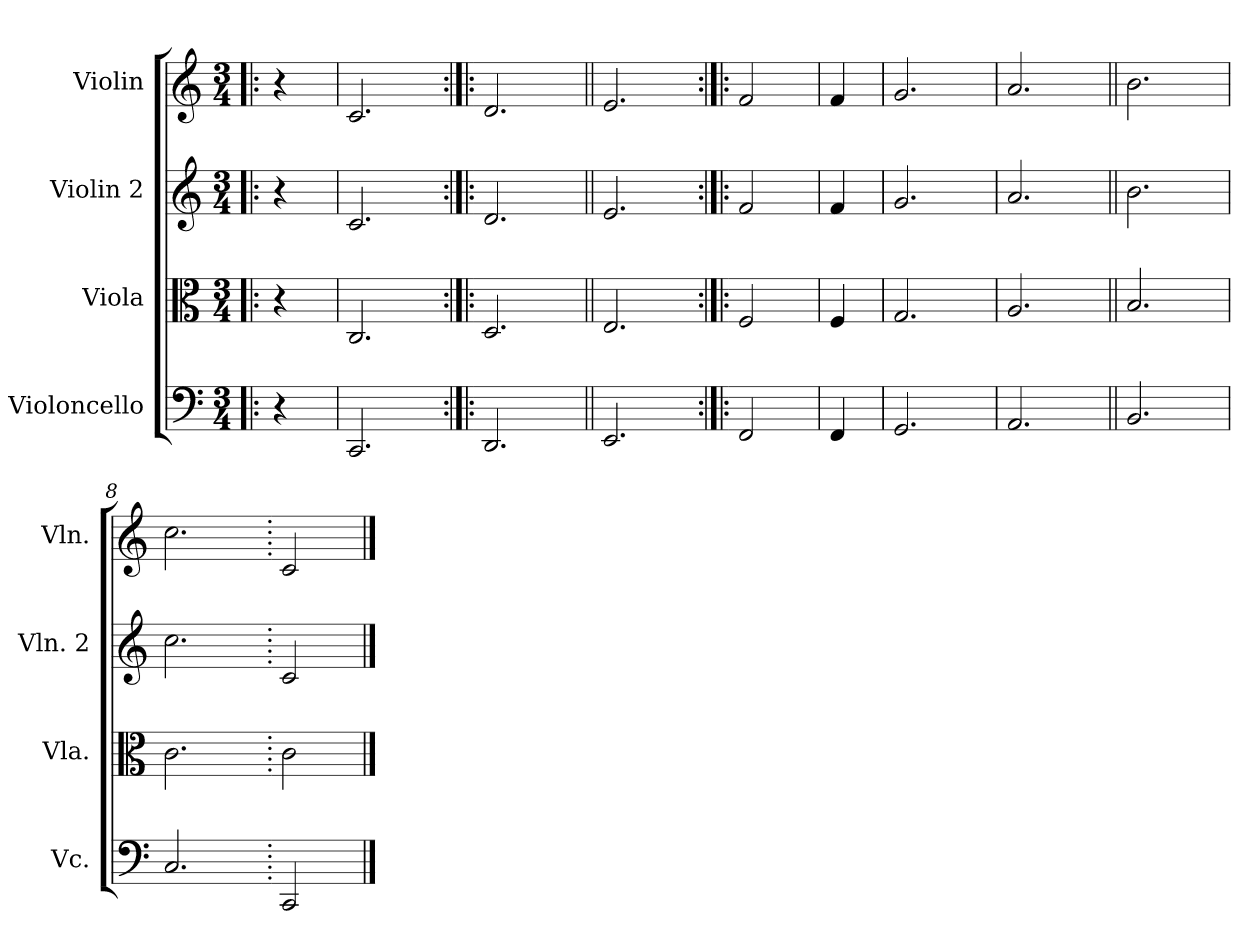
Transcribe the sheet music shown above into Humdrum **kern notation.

**kern	**kern	**kern	**kern
*part4	*part3	*part2	*part1
*staff4	*staff3	*staff2	*staff1
*I"Violoncello	*I"Viola	*I"Violin 2	*I"Violin
*I'Vc.	*I'Vla.	*I'Vln. 2	*I'Vln.
*clefF4	*clefC3	*clefG2	*clefG2
*M3/4	*M3/4	*M3/4	*M3/4
=!|:	=!|:	=!|:	=!|:
4r	4r	4r	4r
=1	=1	=1	=1
2.CC	2.C	2.c	2.c
=2:|!|:	=2:|!|:	=2:|!|:	=2:|!|:
2.DD	2.D	2.d	2.d
=3||	=3||	=3||	=3||
2.EE	2.E	2.e	2.e
=4:|!|:	=4:|!|:	=4:|!|:	=4:|!|:
2FF	2F	2f	2f
=	=	=	=
4FF	4F	4f	4f
=5	=5	=5	=5
2.GG	2.G	2.g	2.g
=6	=6	=6	=6
2.AA	2.A	2.a	2.a
=7||	=7||	=7||	=7||
2.BB	2.B	2.b	2.b
=8	=8	=8	=8
2.C	2.c	2.cc	2.cc
=9.	=9.	=9.	=9.
2CC	2c	2c	2c
==	==	==	==
*-	*-	*-	*-
